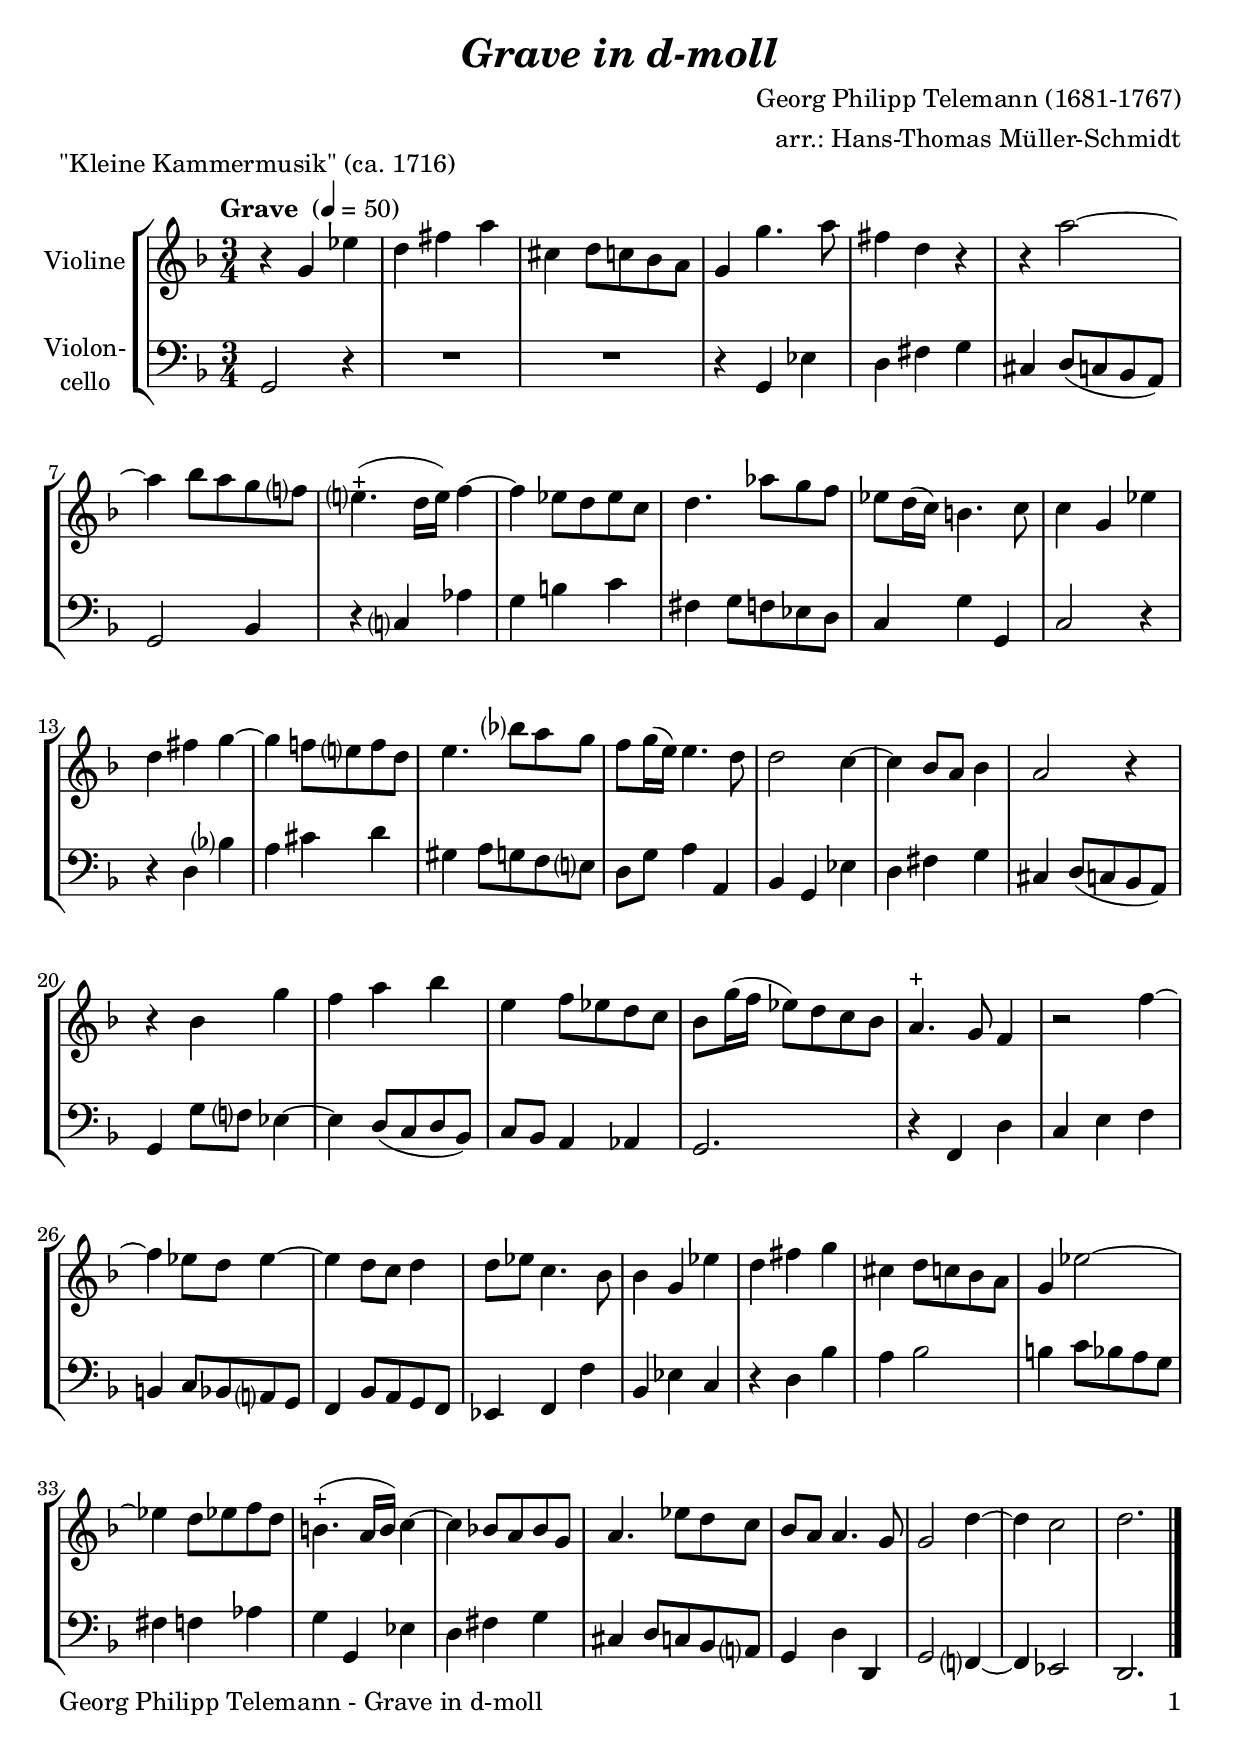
\version "2.18.2"
\include "deutsch.ly"
  
#(set-global-staff-size 22)

\header {
  title     = \markup \bold \italic "Grave in d-moll"
  composer  = "Georg Philipp Telemann (1681-1767)"
  arranger  = "arr.: Hans-Thomas Müller-Schmidt"
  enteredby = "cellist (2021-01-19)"
  piece     = "\"Kleine Kammermusik\" (ca. 1716)"
}

voiceconsts = {
  \key d \minor
  \time 3/4
  \clef "treble"
%  \numericTimeSignature
  % Set default beaming for all staves
%  \set Timing.beamExceptions = #'()
%  \set Timing.baseMoment     = #(ly:make-moment 1 4)
%  \set Timing.beatStructure  = #'(1 1 1)
  \tempo "Grave " 4=50
}

mivl = "violin"
%miba = "pizzicato strings"
miba = "cello"

va = \relative c'' {
  \voiceconsts

  r4 g es'
  d fis a
  cis, d8 c b a
  g4 g'4. a8
  fis4 d r
  r a'2~
  a4 b8 a g f?
  e?4.(-+ d16 e) f4~

  f es8 d es c
  d4. as'8  g f
  es d16( c) h4. c8
  c4 g es'
  d fis g~
  g f!8 e? f d
  e4. b'?8 a g
  f g16( e) e4. d8

  d2 c4~
  c b8 a b4
  a2 r4
  r b g'
  f a b
  e, f8 es d c
  b g'16( f es8) d c b
  a4.-+ g8 f4

  r2 f'4~
  f es8 d es4~
  es d8 c d4
  d8 es c4. b8
  b4 g es'
  d fis g
  cis, d8 c b a

  g4 es'2~
  es4 d8 es f d
  h4.(-+ a16 h) c4~
  c b!8 a b g
  a4. es'8 d c
  b a a4. g8
  g2 d'4~
  d c2
  d2. \bar "|."
}

vb = \relative c {
  \voiceconsts
  \clef "bass"

  g2 r4
  R2.*2
  r4 g es'
  d fis g
  cis, d8( c b a)
  g2 b4
  r c? as'

  g h c
  fis, g8 f es d
  c4 g' g,
  c2 r4
  r d b'?
  a cis d
  gis, a8 g f e?
  d g a4 a,

  b g es'
  d fis g
  cis, d8( c b a)
  g4 g'8 f? es4~
  es d8( c d b)
  c b a4 as
  g2.
  r4 f d'

  c e f
  h, c8 b a? g
  f4 b8 a g f
  es4 f f'
  b, es c
  r d b'
  a b2

  h4 c8 b a g
  fis4 f as
  g g, es'
  d fis g
  cis, d8 c b a?
  g4 d' d,
  g2 f?4~
  f es2
  d2. \bar "|."
}


music = \new StaffGroup <<
      \new Staff {
	\set Staff.midiInstrument = \mivl
	\set Staff.instrumentName = \markup \center-column { "Violine" }
	\transpose d d { \va }
      }

      \new Staff {
	\set Staff.midiInstrument = \miba
	\set Staff.instrumentName = \markup \center-column { "Violon-" "cello" }
	\transpose d d { \vb }
      }
>>

\book {
   \paper {
    print-page-number = ##t
    print-first-page-number = ##t
    ragged-last-bottom = ##f
    oddHeaderMarkup = \markup \null
    evenHeaderMarkup = \markup \null
    oddFooterMarkup = \markup {
      \fill-line {
        \on-the-fly #print-page-number-check-first
        "Georg Philipp Telemann - Grave in d-moll" \fromproperty #'page:page-number-string
      }
    }
    evenFooterMarkup = \oddFooterMarkup
  } \score {
    \music
    \layout {}
  }

  \score {
    \unfoldRepeats \music

    \midi {
      \context {
        \Score
      }
    }
  }
}